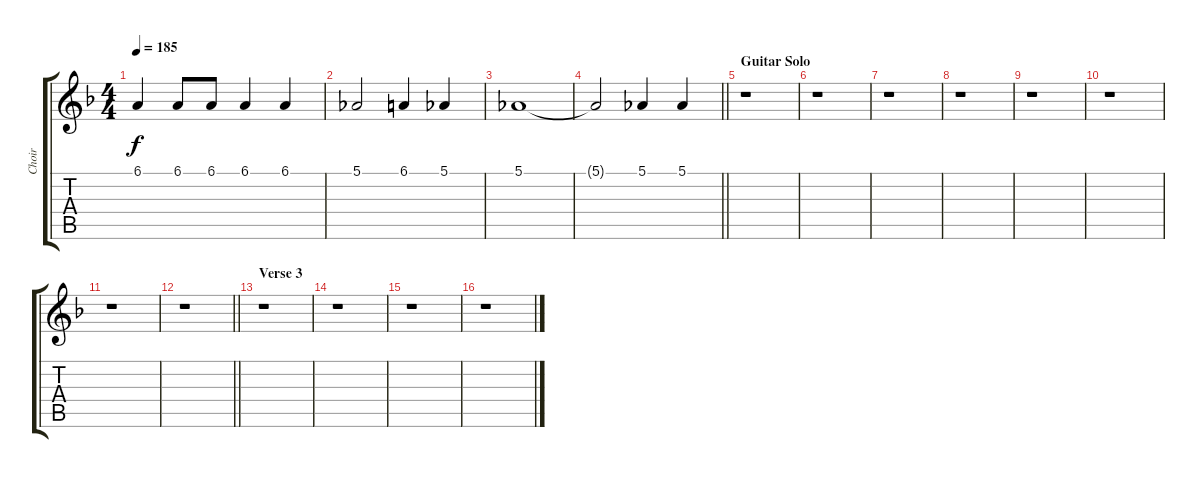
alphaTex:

\track ("Choir" "Choir") {instrument choiraahs}
\staff {score tabs}
\tuning (Eb4 Bb3 Gb3 Db3 Ab2 Eb2) {hide}
\ts (4 4)
\tempo 185
\clef g2
\ks f
6.1.4{dy f} 6.1.8 6.1.8 6.1.4 6.1.4 |
5.1.2 6.1.4 5.1.4 |
5.1.1 |
\barLineRight lightlight
5.1{t}.2 5.1.4 5.1.4 |
\section ("" "Guitar Solo")
r.1 |
r.1 |
r.1 |
r.1 |
r.1 |
r.1 |
r.1 |
\barLineRight lightlight
r.1 |
\section ("" "Verse 3")
r.1 |
r.1 |
r.1 |
r.1
